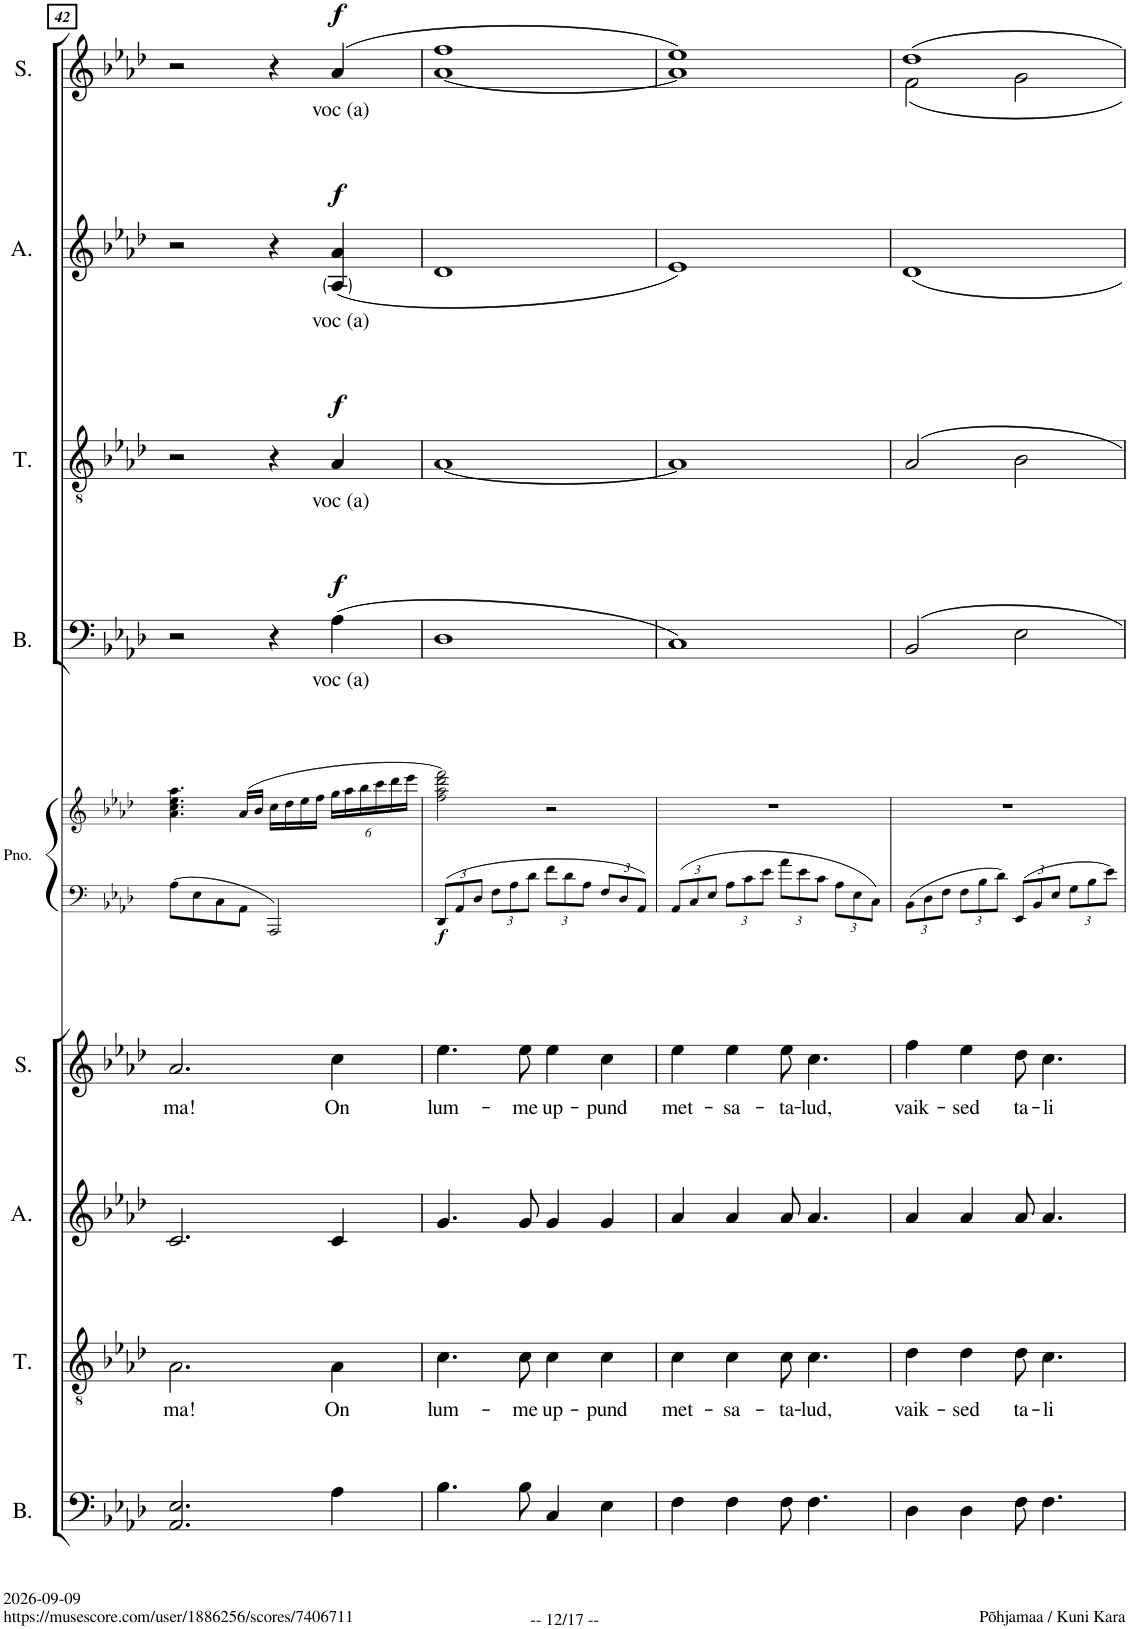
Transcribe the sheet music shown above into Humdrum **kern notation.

**kern	**kern	**text	**kern	**kern	**text	**kern	**kern	**dynam	**kern	**text	**dynam	**kern	**text	**dynam	**kern	**text	**dynam	**kern	**text	**dynam
*part9	*part8	*part8	*part7	*part6	*part6	*part5	*part5	*part5	*part4	*part4	*part4	*part3	*part3	*part3	*part2	*part2	*part2	*part1	*part1	*part1
*staff10	*staff9	*staff9	*staff8	*staff7	*staff7	*staff6	*staff5	*staff5/6	*staff4	*staff4	*staff4	*staff3	*staff3	*staff3	*staff2	*staff2	*staff2	*staff1	*staff1	*staff1
*I"Bass	*I"Tenor	*	*I"Alto	*I"Soprano	*	*I"Piano	*	*	*I"Bass	*	*	*I"Tenor	*	*	*I"Alto	*	*	*I"Soprano	*	*
*I'B.	*I'T.	*	*I'A.	*I'S.	*	*I'Pno.	*	*	*I'B.	*	*	*I'T.	*	*	*I'A.	*	*	*I'S.	*	*
!!LO:PB:g=z
*clefF4	*clefGv2	*	*clefG2	*clefG2	*	*clefF4	*clefG2	*	*clefF4	*	*	*clefGv2	*	*	*clefG2	*	*	*clefG2	*	*
*	*	*	*Trd1c2	*	*	*	*	*	*	*	*	*	*	*	*Trd1c2	*	*	*	*	*
*k[b-e-a-d-]	*k[b-e-a-d-]	*	*k[b-e-a-d-]	*k[b-e-a-d-]	*	*k[b-e-a-d-]	*k[b-e-a-d-]	*	*k[b-e-a-d-]	*	*	*k[b-e-a-d-]	*	*	*k[b-e-a-d-]	*	*	*k[b-e-a-d-]	*	*
*M4/4	*M4/4	*	*M4/4	*M4/4	*	*M4/4	*M4/4	*	*M4/4	*	*	*M4/4	*	*	*M4/4	*	*	*M4/4	*	*
=42	=42	=42	=42	=42	=42	=42	=42	=42	=42	=42	=42	=42	=42	=42	=42	=42	=42	=42	=42	=42
!	!	!LO:LY:b	!	!	!LO:LY:b	!	!	!	!	!	!	!	!	!	!	!	!	!	!	!
2.AA-/ 2.E-/	2.A-\	ma!	2.c/	2.a-/	ma!	8A-\L	4.a-\ 4.cc\ 4.ee-\ 4.aa-\	.	2r	.	.	2r	.	.	2r	.	.	2r	.	.
.	.	.	.	.	.	8E-\	.	.	.	.	.	.	.	.	.	.	.	.	.	.
.	.	.	.	.	.	8C\	.	.	.	.	.	.	.	.	.	.	.	.	.	.
.	.	.	.	.	.	8AA-\J	(16a-/LL	.	.	.	.	.	.	.	.	.	.	.	.	.
.	.	.	.	.	.	.	16b-/JJ	.	.	.	.	.	.	.	.	.	.	.	.	.
.	.	.	.	.	.	2AAA-/	16cc\LL	.	4r	.	.	4r	.	.	4r	.	.	4r	.	.
.	.	.	.	.	.	.	16dd-\	.	.	.	.	.	.	.	.	.	.	.	.	.
.	.	.	.	.	.	.	16ee-\	.	.	.	.	.	.	.	.	.	.	.	.	.
.	.	.	.	.	.	.	16ff\JJ	.	.	.	.	.	.	.	.	.	.	.	.	.
!	!	!LO:LY:b	!	!	!LO:LY:b	!	!	!	!	!	!	!	!	!	!	!	!	!	!	!
*	*	*	*	*	*	*	*Xbrackettup	*	*	*	*	*	*	*	*	*	*	*	*	*
!	!	!	!	!	!	!	!	!	!	!LO:LY:b	!LO:DY:a	!	!LO:LY:b	!LO:DY:a	!	!LO:LY:b	!LO:DY:a	!	!LO:LY:b	!LO:DY:a
4A-\	4A-\	On	4c/	4cc\	On	.	24gg\LL	.	(4A-\	voc (a)	f	4A-/	voc (a)	f	(4A-/ 4a-/	voc (a)	f	(4a-/	voc (a)	f
.	.	.	.	.	.	.	24aa-\	.	.	.	.	.	.	.	.	.	.	.	.	.
.	.	.	.	.	.	.	24bb-\	.	.	.	.	.	.	.	.	.	.	.	.	.
.	.	.	.	.	.	.	24ccc\	.	.	.	.	.	.	.	.	.	.	.	.	.
.	.	.	.	.	.	.	24ddd-\	.	.	.	.	.	.	.	.	.	.	.	.	.
.	.	.	.	.	.	.	24eee-\JJ	.	.	.	.	.	.	.	.	.	.	.	.	.
=43	=43	=43	=43	=43	=43	=43	=43	=43	=43	=43	=43	=43	=43	=43	=43	=43	=43	=43	=43	=43
!	!	!LO:LY:b	!	!	!LO:LY:b	!	!	!	!	!	!	!	!	!	!	!	!	!	!	!
*	*	*	*	*	*	*Xbrackettup	*	*	*	*	*	*	*	*	*	*	*	*	*	*
*	*	*	*	*	*	*	*	*	*	*	*	*	*	*	*	*	*	*^	*	*
!	!	!	!	!	!	!	!	!LO:DY:b=2	!	!	!	!	!	!	!	!	!	!	!	!	!
4.B-\	4.c\	lum-	4.g/	4.ee-\	lum-	12DD-/L	2ff\ 2aa-\ 2ddd-\ 2fff\)	f	1D-	.	.	[1A-	.	.	1d-	.	.	1ff	[1a-	.	.
.	.	.	.	.	.	12AA-/	.	.	.	.	.	.	.	.	.	.	.	.	.	.	.
.	.	.	.	.	.	12D-/J	.	.	.	.	.	.	.	.	.	.	.	.	.	.	.
.	.	.	.	.	.	12F\L	.	.	.	.	.	.	.	.	.	.	.	.	.	.	.
.	.	.	.	.	.	12A-\	.	.	.	.	.	.	.	.	.	.	.	.	.	.	.
!	!	!LO:LY:b	!	!	!LO:LY:b	!	!	!	!	!	!	!	!	!	!	!	!	!	!	!	!
8B-\	8c\	-me	8g/	8ee-\	-me	.	.	.	.	.	.	.	.	.	.	.	.	.	.	.	.
.	.	.	.	.	.	12d-\J	.	.	.	.	.	.	.	.	.	.	.	.	.	.	.
!	!	!LO:LY:b	!	!	!LO:LY:b	!	!	!	!	!	!	!	!	!	!	!	!	!	!	!	!
4C/	4c\	up-	4g/	4ee-\	up-	12f\L	2r	.	.	.	.	.	.	.	.	.	.	.	.	.	.
.	.	.	.	.	.	12d-\	.	.	.	.	.	.	.	.	.	.	.	.	.	.	.
.	.	.	.	.	.	12A-\J	.	.	.	.	.	.	.	.	.	.	.	.	.	.	.
!	!	!LO:LY:b	!	!	!LO:LY:b	!	!	!	!	!	!	!	!	!	!	!	!	!	!	!	!
4E-\	4c\	-pund	4g/	4cc\	-pund	12F/L	.	.	.	.	.	.	.	.	.	.	.	.	.	.	.
.	.	.	.	.	.	12D-/	.	.	.	.	.	.	.	.	.	.	.	.	.	.	.
.	.	.	.	.	.	12AA-/J	.	.	.	.	.	.	.	.	.	.	.	.	.	.	.
=44	=44	=44	=44	=44	=44	=44	=44	=44	=44	=44	=44	=44	=44	=44	=44	=44	=44	=44	=44	=44	=44
!	!	!LO:LY:b	!	!	!LO:LY:b	!	!	!	!	!	!	!	!	!	!	!	!	!	!	!	!
4F\	4c\	met-	4a-/	4ee-\	met-	12AA-/L	1r	.	1C)	.	.	1A-]	.	.	1e-)	.	.	1ee-)	1a-]	.	.
.	.	.	.	.	.	12C/	.	.	.	.	.	.	.	.	.	.	.	.	.	.	.
.	.	.	.	.	.	12E-/J	.	.	.	.	.	.	.	.	.	.	.	.	.	.	.
!	!	!LO:LY:b	!	!	!LO:LY:b	!	!	!	!	!	!	!	!	!	!	!	!	!	!	!	!
4F\	4c\	-sa-	4a-/	4ee-\	-sa-	12A-\L	.	.	.	.	.	.	.	.	.	.	.	.	.	.	.
.	.	.	.	.	.	12c\	.	.	.	.	.	.	.	.	.	.	.	.	.	.	.
.	.	.	.	.	.	12e-\J	.	.	.	.	.	.	.	.	.	.	.	.	.	.	.
!	!	!LO:LY:b	!	!	!LO:LY:b	!	!	!	!	!	!	!	!	!	!	!	!	!	!	!	!
8F\	8c\	-ta-	8a-/	8ee-\	-ta-	12a-\L	.	.	.	.	.	.	.	.	.	.	.	.	.	.	.
.	.	.	.	.	.	12e-\	.	.	.	.	.	.	.	.	.	.	.	.	.	.	.
!	!	!LO:LY:b	!	!	!LO:LY:b	!	!	!	!	!	!	!	!	!	!	!	!	!	!	!	!
4.F\	4.c\	-lud,	4.a-/	4.cc\	-lud,	.	.	.	.	.	.	.	.	.	.	.	.	.	.	.	.
.	.	.	.	.	.	12c\J	.	.	.	.	.	.	.	.	.	.	.	.	.	.	.
.	.	.	.	.	.	12A-\L	.	.	.	.	.	.	.	.	.	.	.	.	.	.	.
.	.	.	.	.	.	12E-\	.	.	.	.	.	.	.	.	.	.	.	.	.	.	.
.	.	.	.	.	.	12C\J	.	.	.	.	.	.	.	.	.	.	.	.	.	.	.
=45	=45	=45	=45	=45	=45	=45	=45	=45	=45	=45	=45	=45	=45	=45	=45	=45	=45	=45	=45	=45	=45
!	!	!LO:LY:b	!	!	!LO:LY:b	!	!	!	!	!	!	!	!	!	!	!	!	!	!	!	!
4D-\	4d-\	vaik-	4a-/	4ff\	vaik-	12BB-\L	1r	.	2BB-/	.	.	2A-/	.	.	1d-	.	.	1dd-	2f\	.	.
.	.	.	.	.	.	12D-\	.	.	.	.	.	.	.	.	.	.	.	.	.	.	.
.	.	.	.	.	.	12F\J	.	.	.	.	.	.	.	.	.	.	.	.	.	.	.
!	!	!LO:LY:b	!	!	!LO:LY:b	!	!	!	!	!	!	!	!	!	!	!	!	!	!	!	!
4D-\	4d-\	-sed	4a-/	4ee-\	-sed	12F\L	.	.	.	.	.	.	.	.	.	.	.	.	.	.	.
.	.	.	.	.	.	12B-\	.	.	.	.	.	.	.	.	.	.	.	.	.	.	.
.	.	.	.	.	.	12d-\J	.	.	.	.	.	.	.	.	.	.	.	.	.	.	.
!	!	!LO:LY:b	!	!	!LO:LY:b	!	!	!	!	!	!	!	!	!	!	!	!	!	!	!	!
8F\	8d-\	ta-	8a-/	8dd-\	ta-	12EE-/L	.	.	2E-\	.	.	2B-\	.	.	.	.	.	.	2g\	.	.
.	.	.	.	.	.	12BB-/	.	.	.	.	.	.	.	.	.	.	.	.	.	.	.
!	!	!LO:LY:b	!	!	!LO:LY:b	!	!	!	!	!	!	!	!	!	!	!	!	!	!	!	!
4.F\	4.c\	-li	4.a-/	4.cc\	-li	.	.	.	.	.	.	.	.	.	.	.	.	.	.	.	.
.	.	.	.	.	.	12E-/J	.	.	.	.	.	.	.	.	.	.	.	.	.	.	.
.	.	.	.	.	.	12G\L	.	.	.	.	.	.	.	.	.	.	.	.	.	.	.
.	.	.	.	.	.	12B-\	.	.	.	.	.	.	.	.	.	.	.	.	.	.	.
.	.	.	.	.	.	12e-\J	.	.	.	.	.	.	.	.	.	.	.	.	.	.	.
*	*	*	*	*	*	*	*	*	*	*	*	*	*	*	*	*	*	*v	*v	*	*
=	=	=	=	=	=	=	=	=	=	=	=	=	=	=	=	=	=	=	=	=
*-	*-	*-	*-	*-	*-	*-	*-	*-	*-	*-	*-	*-	*-	*-	*-	*-	*-	*-	*-	*-
